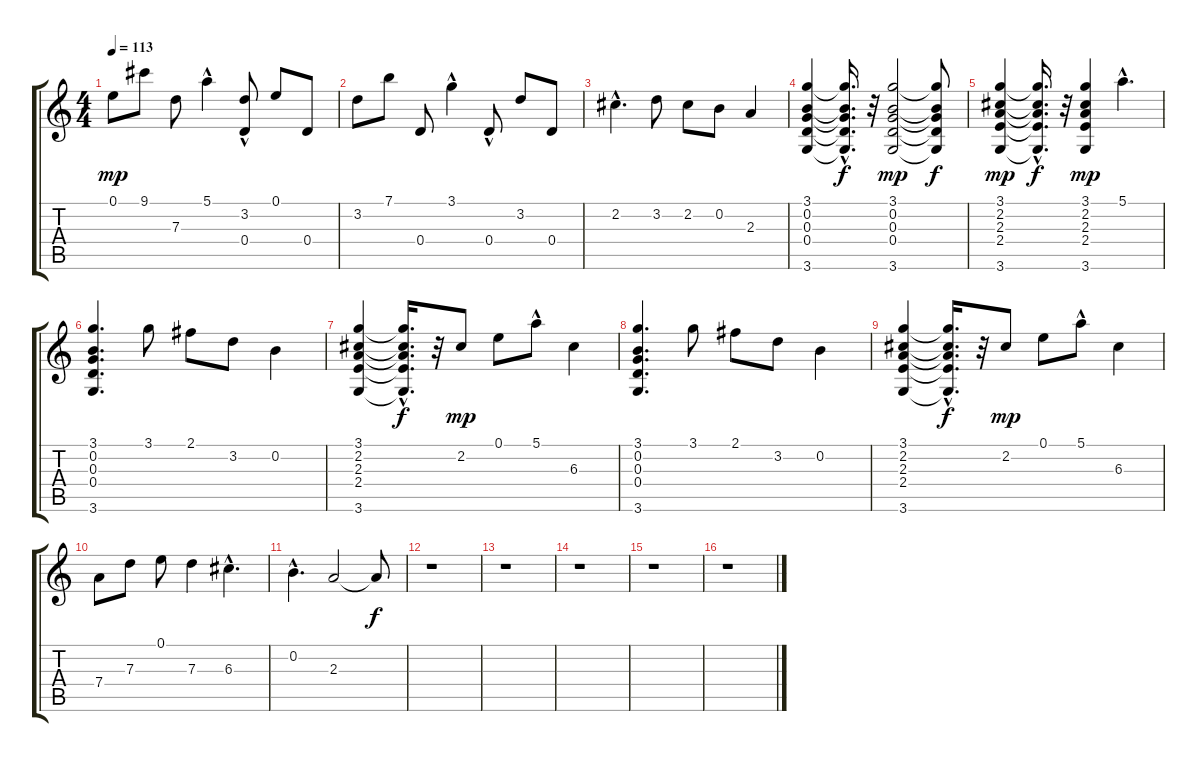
\track "" {instrument electricguitarclean}
\staff {score tabs}
\tuning (E4 B3 G3 D3 A2 E2) {hide}
\ts (4 4)
\tempo 113
\clef g2
\ks c
0.1.8{dy mp} 9.1.8 7.3.8 5.1{hac}.4 (3.2{hac} 0.4{hac}).8 0.1.8 0.4.8 |
3.2.8 7.1.8 0.4.8 3.1{hac}.4 0.4{hac}.8 3.2.8 0.4.8 |
2.2{hac}.4{d} 3.2.8 2.2.8 0.2.8 2.3.4 |
(3.1 0.2 0.3 0.4 3.6).4 (3.1{hac t} 0.2{hac t} 0.3{hac t} 0.4{hac t} 3.6{hac t}).16{d dy f} r.32 (3.1 0.2 0.3 0.4 3.6).2{dy mp} (3.1{t} 0.2{t} 0.3{t} 0.4{t} 3.6{t}).8{dy f} |
(3.1 2.2 2.3 2.4 3.6).4{dy mp} (3.1{hac t} 2.2{hac t} 2.3{hac t} 2.4{hac t} 3.6{hac t}).16{d dy f} r.32 (3.1 2.2 2.3 2.4 3.6).4{dy mp} 5.1{hac}.4{d} |
(3.1 0.2 0.3 0.4 3.6).4{d} 3.1.8 2.1.8 3.2.8 0.2.4 |
(3.1 2.2 2.3 2.4 3.6).4 (3.1{hac t} 2.2{hac t} 2.3{hac t} 2.4{hac t} 3.6{hac t}).16{d dy f} r.32 2.2.8{dy mp} 0.1.8 5.1{hac}.8 6.3.4 |
(3.1 0.2 0.3 0.4 3.6).4{d} 3.1.8 2.1.8 3.2.8 0.2.4 |
(3.1 2.2 2.3 2.4 3.6).4 (3.1{hac t} 2.2{hac t} 2.3{hac t} 2.4{hac t} 3.6{hac t}).16{d dy f} r.32 2.2.8{dy mp} 0.1.8 5.1{hac}.8 6.3.4 |
7.4.8 7.3.8 0.1.8 7.3.4 6.3{hac}.4{d} |
0.2{hac}.4{d} 2.3.2 2.3{t}.8{dy f} |
r.1 |
r.1 |
r.1 |
r.1 |
r.1
